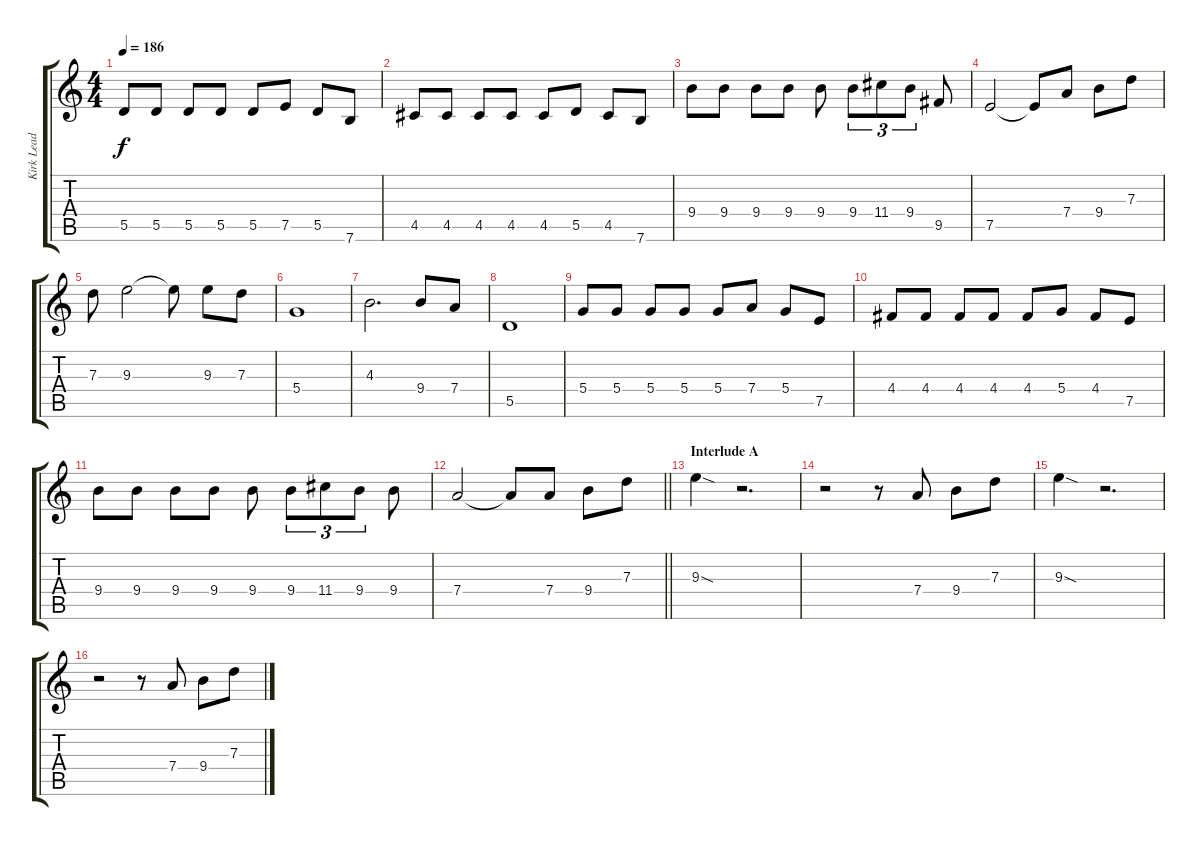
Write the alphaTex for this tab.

\track ("Kirk Lead" "Kirk Lead") {instrument distortionguitar}
\staff {score tabs}
\tuning (E4 B3 G3 D3 A2 E2) {hide}
\ts (4 4)
\tempo 186
\clef g2
\ks c
5.5.8{dy f} 5.5.8 5.5.8 5.5.8 5.5.8 7.5.8 5.5.8 7.6.8 |
4.5.8 4.5.8 4.5.8 4.5.8 4.5.8 5.5.8 4.5.8 7.6.8 |
9.4.8 9.4.8 9.4.8 9.4.8 9.4.8 9.4.8{tu (3 2)} 11.4.8{tu (3 2)} 9.4.8{tu (3 2)} 9.5.8 |
7.5.2 7.5{t}.8 7.4.8 9.4.8 7.3.8 |
7.3.8 9.3.2 9.3{t}.8 9.3.8 7.3.8 |
5.4.1 |
4.3.2{d} 9.4.8 7.4.8 |
5.5.1 |
5.4.8 5.4.8 5.4.8 5.4.8 5.4.8 7.4.8 5.4.8 7.5.8 |
4.4.8 4.4.8 4.4.8 4.4.8 4.4.8 5.4.8 4.4.8 7.5.8 |
9.4.8 9.4.8 9.4.8 9.4.8 9.4.8 9.4.8{tu (3 2)} 11.4.8{tu (3 2)} 9.4.8{tu (3 2)} 9.4.8 |
\barLineRight lightlight
7.4.2 7.4{t}.8 7.4.8 9.4.8 7.3.8 |
\section ("" "Interlude A")
9.3{sod}.4 r.2{d} |
r.2 r.8 7.4.8 9.4.8 7.3.8 |
9.3{sod}.4 r.2{d} |
r.2 r.8 7.4.8 9.4.8 7.3.8
